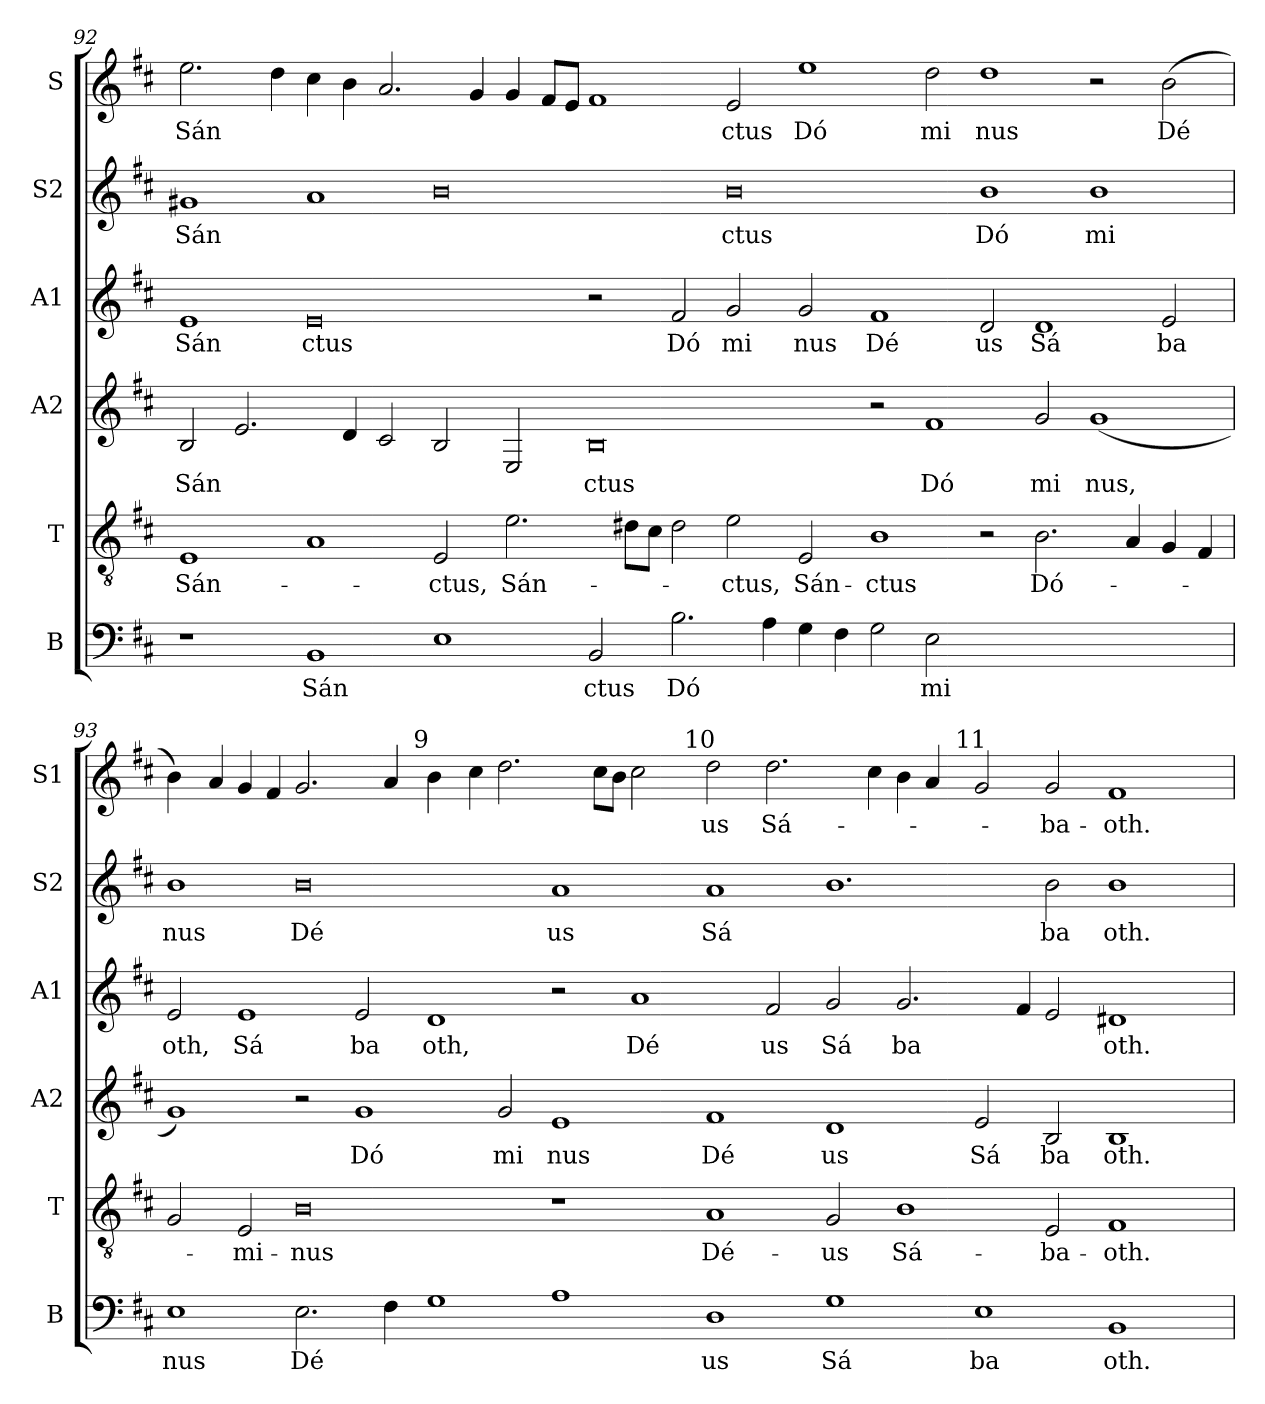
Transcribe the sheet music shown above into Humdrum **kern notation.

**kern	**text	**kern	**text	**kern	**text	**kern	**text	**kern	**text	**kern	**text
*part6	*part6	*part5	*part5	*part4	*part4	*part3	*part3	*part2	*part2	*part1	*part1
*staff6	*staff6	*staff5	*staff5	*staff4	*staff4	*staff3	*staff3	*staff2	*staff2	*staff1	*staff1
*I"B	*	*I"T	*	*I"A2	*	*I"A1	*	*I"S2	*	*I"S	*
*I'B	*	*I'T	*	*I'A2	*	*I'A1	*	*I'S2	*	*I'S1	*
!!LO:PB:g=z
*clefF4	*	*clefGv2	*	*clefG2	*	*clefG2	*	*clefG2	*	*clefG2	*
*k[f#c#]	*	*k[f#c#]	*	*k[f#c#]	*	*k[f#c#]	*	*k[f#c#]	*	*k[f#c#]	*
*D:	*	*D:	*	*D:	*	*D:	*	*D:	*	*D:	*
=92	=92	=92	=92	=92	=92	=92	=92	=92	=92	=92	=92
!	!	!	!LO:LY:b	!	!LO:LY:b	!	!LO:LY:b:cj	!	!LO:LY:b	!	!LO:LY:b
1r	.	1E	Sán-	2B/	Sán	1e	Sán	1g#X	Sán	2.ee\	Sán
.	.	.	.	2.e/	.	.	.	.	.	.	.
.	.	.	.	.	.	.	.	.	.	4dd\	.
!	!LO:LY:b	!	!	!	!	!	!LO:LY:b:cj	!	!	!	!
1BB	Sán	1A	.	.	.	0e	ctus	1a	.	4cc#\	.
.	.	.	.	4d/	.	.	.	.	.	4b\	.
.	.	.	.	2c#/	.	.	.	.	.	2.a/	.
!	!	!	!LO:LY:b:cj	!	!	!	!	!	!	!	!
1E	.	2E/	-ctus,	2B/	.	.	.	0b	.	.	.
.	.	.	.	.	.	.	.	.	.	4g/	.
!	!	!	!LO:LY:b	!	!	!	!	!	!	!	!
.	.	2.e\	Sán-	2E/	.	.	.	.	.	4g/	.
.	.	.	.	.	.	.	.	.	.	8f#/L	.
.	.	.	.	.	.	.	.	.	.	8e/J	.
!	!LO:LY:b:cj	!	!	!	!LO:LY:b:cj	!	!	!	!	!	!
2BB/	ctus	.	.	0B	ctus	2r	.	.	.	1f#	.
.	.	8d#X\L	.	.	.	.	.	.	.	.	.
.	.	8c#\J	.	.	.	.	.	.	.	.	.
!	!LO:LY:b	!	!	!	!	!	!LO:LY:b:cj	!	!	!	!
2.B\	Dó	2d#\	.	.	.	2f#/	Dó	.	.	.	.
!	!	!	!LO:LY:b:cj	!	!	!	!LO:LY:b:cj	!	!LO:LY:b:cj	!	!LO:LY:b:cj
.	.	2e\	-ctus,	.	.	2g/	mi	0b	ctus	2e>/	ctus
4A\	.	.	.	.	.	.	.	.	.	.	.
!	!	!	!LO:LY:b:cj	!	!	!	!LO:LY:b:cj	!	!	!	!LO:LY:b:cj
4G\	.	2E/	Sán-	.	.	2g/	nus	.	.	1ee	Dó
4F#\	.	.	.	.	.	.	.	.	.	.	.
!	!	!	!LO:LY:b:cj	!	!	!	!LO:LY:b:cj	!	!	!	!
2G\	.	1B	-ctus	2r	.	1f#	Dé	.	.	.	.
!	!LO:LY:b:cj	!	!	!	!LO:LY:b:cj	!	!	!	!	!	!LO:LY:b:cj
2E\	mi	.	.	1f#	Dó	.	.	.	.	2dd\	mi
!	!	!	!	!	!	!	!LO:LY:b:cj	!	!LO:LY:b:cj	!	!LO:LY:b:cj
0ryy	.	2r	.	.	.	2d/	us	1b	Dó	1dd	nus
!	!	!	!LO:LY:b	!	!LO:LY:b:cj	!	!LO:LY:b:cj	!	!	!	!
.	.	2.B\	Dó-	2g/	mi	1d	Sá	.	.	.	.
!	!	!	!	!	!LO:LY:b	!	!	!	!LO:LY:b:cj	!	!
.	.	.	.	(>1g	nus,	.	.	1b	mi	2r	.
.	.	4A/	.	.	.	.	.	.	.	.	.
!	!	!	!	!	!	!	!LO:LY:b:cj	!	!	!	!LO:LY:b
.	.	4G/	.	.	.	2e/	ba	.	.	(>2b\	Dé
.	.	4F#/	.	.	.	.	.	.	.	.	.
!!LO:LB:g=z
=93	=93	=93	=93	=93	=93	=93	=93	=93	=93	=93	=93
!	!LO:LY:b:cj	!	!	!	!	!	!LO:LY:b:cj	!	!LO:LY:b:cj	!	!
*	*	*^	*	*	*	*	*	*	*	*^	*
*	*	*	*	*	*	*	*	*	*	*	*	*^	*
*	*	*	*	*	*	*	*	*	*	*	*	*	*^	*
*	*	*	*	*	*	*	*	*	*	*	*	*	*	*^	*
1E	nus	2G/	8ryy	.	1g)	.	2e/	oth,	1b	nus	4b\)	64ryy	1ryy	1ryy	1ryy	.
.	.	.	.	.	.	.	.	.	.	.	.	1ryy	.	.	.	.
.	.	.	1ryy	.	.	.	.	.	.	.	.	.	.	.	.	.
.	.	.	.	.	.	.	.	.	.	.	4a/	.	.	.	.	.
!	!	!	!	!LO:LY:b:cj	!	!	!	!LO:LY:b:cj	!	!	!	!	!	!	!	!
.	.	2E/	.	-mi-	.	.	1e	Sá	.	.	4g/	.	.	.	.	.
.	.	.	.	.	.	.	.	.	.	.	4f#/	.	.	.	.	.
!	!LO:LY:b	!	!	!LO:LY:b:cj	!	!	!	!	!	!LO:LY:b:cj	!	!	!	!	!	!
2.E\	Dé	0B	.	-nus	2r	.	.	.	0b	Dé	2.g/	.	2ryy	1ryy	1ryy	.
.	.	.	.	.	.	.	.	.	.	.	.	1ryy	.	.	.	.
.	.	.	1ryy	.	.	.	.	.	.	.	.	.	.	.	.	.
!	!	!	!	!	!	!LO:LY:b:cj	!	!LO:LY:b:cj	!	!	!	!	!	!	!	!
.	.	.	.	.	1g	Dó	2e/	ba	.	.	.	.	4ryy	.	.	.
4F#\	.	.	.	.	.	.	.	.	.	.	4a/	.	8ryy	.	.	.
.	.	.	.	.	.	.	.	.	.	.	.	.	32.ryy	.	.	.
!	!	!	!	!	!	!	!	!	!	!	!	!	!LO:TX:a:t=9	!	!	!
.	.	.	.	.	.	.	.	.	.	.	.	.	1ryy	.	.	.
!	!	!	!	!	!	!	!	!LO:LY:b:cj	!	!	!	!	!	!	!	!
1G	.	.	.	.	.	.	1d	oth,	.	.	4b\	.	.	1ryy	1ryy	.
.	.	.	.	.	.	.	.	.	.	.	.	1ryy	.	.	.	.
.	.	.	1ryy	.	.	.	.	.	.	.	.	.	.	.	.	.
.	.	.	.	.	.	.	.	.	.	.	4cc#\	.	.	.	.	.
!	!	!	!	!	!	!LO:LY:b:cj	!	!	!	!	!	!	!	!	!	!
.	.	.	.	.	2g/	mi	.	.	.	.	2.dd\	.	.	.	.	.
.	.	.	.	.	.	.	.	.	.	.	.	.	1ryy	.	.	.
!	!	!	!	!	!	!LO:LY:b:cj	!	!	!	!LO:LY:b:cj	!	!	!	!	!	!
1A	.	1r	.	.	1e	nus	2r	.	1a	us	.	.	.	2ryy	1ryy	.
.	.	.	.	.	.	.	.	.	.	.	.	1ryy	.	.	.	.
.	.	.	1ryy	.	.	.	.	.	.	.	.	.	.	.	.	.
.	.	.	.	.	.	.	.	.	.	.	8cc#\L	.	.	.	.	.
.	.	.	.	.	.	.	.	.	.	.	8b\J	.	.	.	.	.
!	!	!	!	!	!	!	!	!LO:LY:b:cj	!	!	!	!	!	!	!	!
.	.	.	.	.	.	.	1a	Dé	.	.	2cc#\	.	.	4ryy	.	.
.	.	.	.	.	.	.	.	.	.	.	.	.	.	8ryy	.	.
.	.	.	.	.	.	.	.	.	.	.	.	.	.	64ryy	.	.
!	!	!	!	!	!	!	!	!	!	!	!	!	!	!LO:TX:a:t=10	!	!
.	.	.	.	.	.	.	.	.	.	.	.	.	.	1ryy	.	.
.	.	.	.	.	.	.	.	.	.	.	.	.	1ryy	.	.	.
!	!LO:LY:b:cj	!	!	!LO:LY:b:cj	!	!LO:LY:b:cj	!	!	!	!LO:LY:b:cj	!	!	!	!	!	!LO:LY:b:cj
1D	us	1A	.	Dé-	1f#	Dé	.	.	1a	Sá	2dd\	.	.	.	1ryy	us
.	.	.	.	.	.	.	.	.	.	.	.	1ryy	.	.	.	.
.	.	.	1ryy	.	.	.	.	.	.	.	.	.	.	.	.	.
!	!	!	!	!	!	!	!	!LO:LY:b:cj	!	!	!	!	!	!	!	!LO:LY:b:cj
.	.	.	.	.	.	.	2f#/	us	.	.	2.dd\	.	.	.	.	Sá-
.	.	.	.	.	.	.	.	.	.	.	.	.	.	1ryy	.	.
.	.	.	.	.	.	.	.	.	.	.	.	.	1ryy	.	.	.
!	!LO:LY:b:cj	!	!	!LO:LY:b:cj	!	!LO:LY:b:cj	!	!LO:LY:b:cj	!	!	!	!	!	!	!	!
1G	Sá	2G/	.	-us	1d	us	2g/	Sá	1.b	.	.	.	.	.	2ryy	.
.	.	.	.	.	.	.	.	.	.	.	.	1ryy	.	.	.	.
.	.	.	1ryy	.	.	.	.	.	.	.	.	.	.	.	.	.
.	.	.	.	.	.	.	.	.	.	.	4cc#\	.	.	.	.	.
!	!	!	!	!LO:LY:b:cj	!	!	!	!LO:LY:b:cj	!	!	!	!	!	!	!	!
.	.	1B	.	Sá-	.	.	2.g/	ba	.	.	4b\	.	.	.	4ryy	.
.	.	.	.	.	.	.	.	.	.	.	4a/	.	.	.	8ryy	.
.	.	.	.	.	.	.	.	.	.	.	.	.	.	.	32ryy	.
.	.	.	.	.	.	.	.	.	.	.	.	.	.	1ryy	.	.
!	!	!	!	!	!	!	!	!	!	!	!	!	!	!	!LO:TX:a:t=11	!
.	.	.	.	.	.	.	.	.	.	.	.	.	.	.	1ryy	.
.	.	.	.	.	.	.	.	.	.	.	.	.	1ryy	.	.	.
!	!LO:LY:b:cj	!	!	!	!	!LO:LY:b:cj	!	!	!	!	!	!	!	!	!	!
1E	ba	.	.	.	2e/	Sá	.	.	.	.	2g/	.	.	.	.	.
.	.	.	.	.	.	.	.	.	.	.	.	1ryy	.	.	.	.
.	.	.	1...ryy	.	.	.	.	.	.	.	.	.	.	.	.	.
.	.	.	.	.	.	.	4f#/	.	.	.	.	.	.	.	.	.
!	!	!	!	!LO:LY:b:cj	!	!LO:LY:b:cj	!	!	!	!LO:LY:b:cj	!	!	!	!	!	!LO:LY:b:cj
.	.	2E/	.	-ba-	2B/	ba	2e/	.	2b\	ba	2g/	.	.	.	.	-ba-
.	.	.	.	.	.	.	.	.	.	.	.	.	.	1ryy	.	.
.	.	.	.	.	.	.	.	.	.	.	.	.	.	.	1ryy	.
.	.	.	.	.	.	.	.	.	.	.	.	.	1ryy	.	.	.
!	!LO:LY:b:cj	!	!	!LO:LY:b:cj	!	!LO:LY:b:cj	!	!LO:LY:b:cj	!	!LO:LY:b:cj	!	!	!	!	!	!LO:LY:b:cj
1BB	oth.	1F#	.	-oth.	1B	oth.	1d#X	oth.	1b	oth.	1f#	.	.	.	.	-oth.
.	.	.	.	.	.	.	.	.	.	.	.	2ryy	.	.	.	.
.	.	.	.	.	.	.	.	.	.	.	.	4ryy	.	.	.	.
.	.	.	.	.	.	.	.	.	.	.	.	8...ryy	.	.	.	.
.	.	.	.	.	.	.	.	.	.	.	.	.	.	16..ryy	.	.
.	.	.	.	.	.	.	.	.	.	.	.	.	.	.	16.ryy	.
.	.	.	.	.	.	.	.	.	.	.	.	.	16ryy	.	.	.
.	.	.	.	.	.	.	.	.	.	.	.	.	64ryy	.	.	.
*	*	*v	*v	*	*	*	*	*	*	*	*v	*v	*v	*v	*v	*
=	=	=	=	=	=	=	=	=	=	=	=
*-	*-	*-	*-	*-	*-	*-	*-	*-	*-	*-	*-
